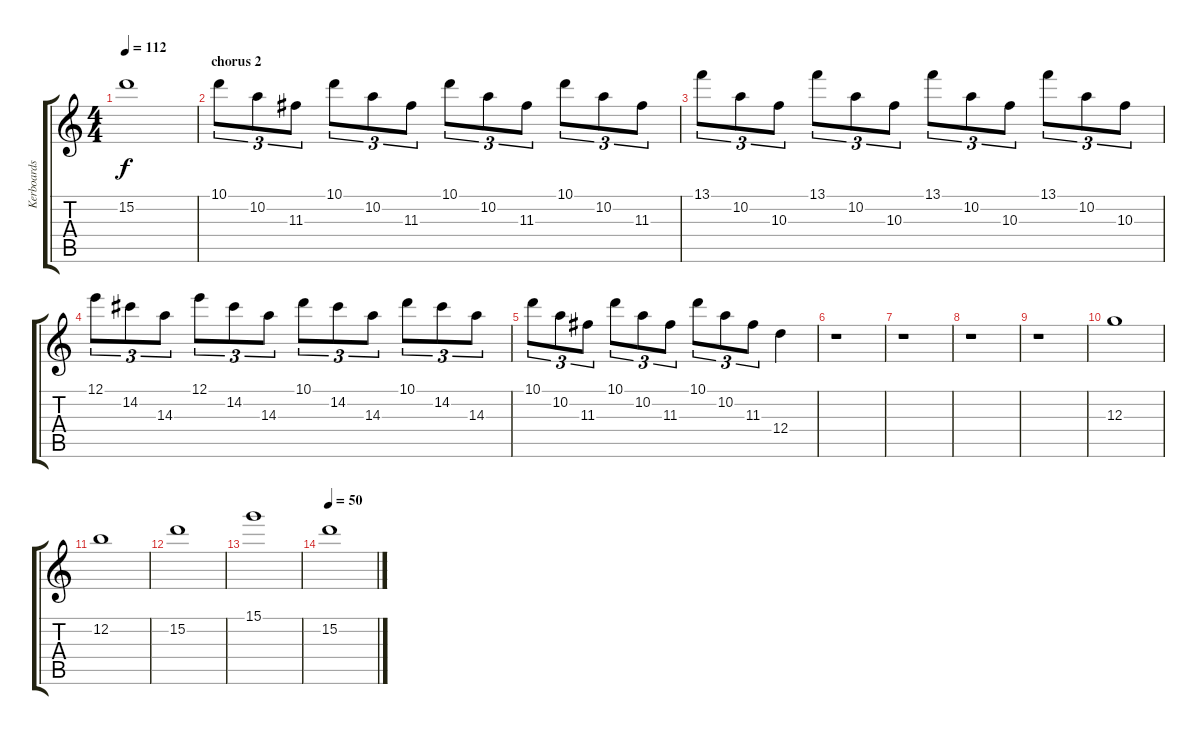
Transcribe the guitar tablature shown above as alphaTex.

\track ("Kerboards (Wright)" "Kerboards ") {instrument celesta}
\staff {score tabs}
\tuning (E5 B4 G4 D4 A3 E3) {hide}
\ts (4 4)
\tempo 112
\clef g2
\ks c
15.2{t}.1{dy f} |
\section ("" "chorus 2")
10.1.8{tu (3 2)} 10.2.8{tu (3 2)} 11.3.8{tu (3 2)} 10.1.8{tu (3 2)} 10.2.8{tu (3 2)} 11.3.8{tu (3 2)} 10.1.8{tu (3 2)} 10.2.8{tu (3 2)} 11.3.8{tu (3 2)} 10.1.8{tu (3 2)} 10.2.8{tu (3 2)} 11.3.8{tu (3 2)} |
13.1.8{tu (3 2)} 10.2.8{tu (3 2)} 10.3.8{tu (3 2)} 13.1.8{tu (3 2)} 10.2.8{tu (3 2)} 10.3.8{tu (3 2)} 13.1.8{tu (3 2)} 10.2.8{tu (3 2)} 10.3.8{tu (3 2)} 13.1.8{tu (3 2)} 10.2.8{tu (3 2)} 10.3.8{tu (3 2)} |
12.1.8{tu (3 2)} 14.2.8{tu (3 2)} 14.3.8{tu (3 2)} 12.1.8{tu (3 2)} 14.2.8{tu (3 2)} 14.3.8{tu (3 2)} 10.1.8{tu (3 2)} 14.2.8{tu (3 2)} 14.3.8{tu (3 2)} 10.1.8{tu (3 2)} 14.2.8{tu (3 2)} 14.3.8{tu (3 2)} |
10.1.8{tu (3 2)} 10.2.8{tu (3 2)} 11.3.8{tu (3 2)} 10.1.8{tu (3 2)} 10.2.8{tu (3 2)} 11.3.8{tu (3 2)} 10.1.8{tu (3 2)} 10.2.8{tu (3 2)} 11.3.8{tu (3 2)} 12.4.4 |
r.1 |
r.1 |
r.1 |
r.1 |
12.3.1 |
12.2.1 |
15.2.1 |
15.1.1 |
\tempo 50
15.2.1
